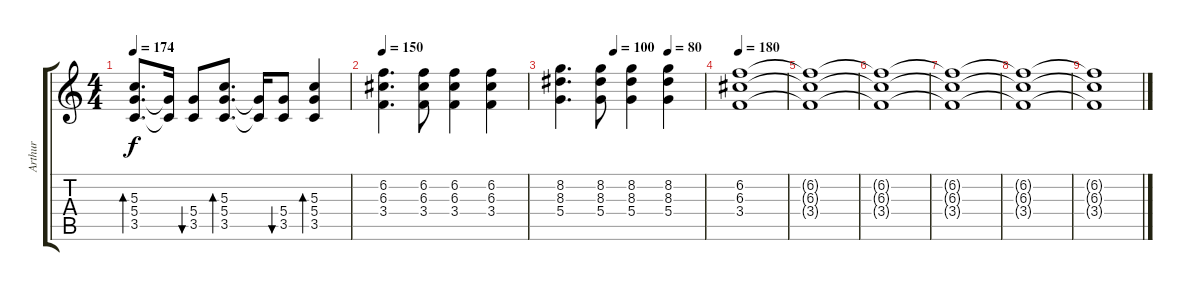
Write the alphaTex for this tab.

\track ("Arthur" "Arthur") {instrument distortionguitar}
\staff {score tabs}
\tuning (E4 B3 G3 D3 A2 E2) {hide}
\ts (4 4)
\tempo 174
\clef g2
\ks c
(5.3 5.4 3.5).8{d bd 120 dy f} (5.4{t} 3.5{t}).16 (5.4 3.5).8{bu 120} (5.3 5.4 3.5).8{d bd 120} (5.4{t} 3.5{t}).16 (5.4 3.5).8{bu 120} (5.3 5.4 3.5).4{bd 120} |
\tempo 150
(6.2 6.3 3.4).4{d} (6.2 6.3 3.4).8 (6.2 6.3 3.4).4 (6.2 6.3 3.4).4 |
\tempo (100 0.375)
\tempo (80 0.75)
(8.2 8.3 5.4).4{d} (8.2 8.3 5.4).8 (8.2 8.3 5.4).4 (8.2 8.3 5.4).4 |
\tempo 180
(6.2 6.3 3.4).1{volume 13} |
(6.2{t} 6.3{t} 3.4{t}).1{volume 10} |
(6.2{t} 6.3{t} 3.4{t}).1{volume 8} |
(6.2{t} 6.3{t} 3.4{t}).1{volume 5} |
(6.2{t} 6.3{t} 3.4{t}).1{volume 3} |
(6.2{t} 6.3{t} 3.4{t}).1{volume 0}
